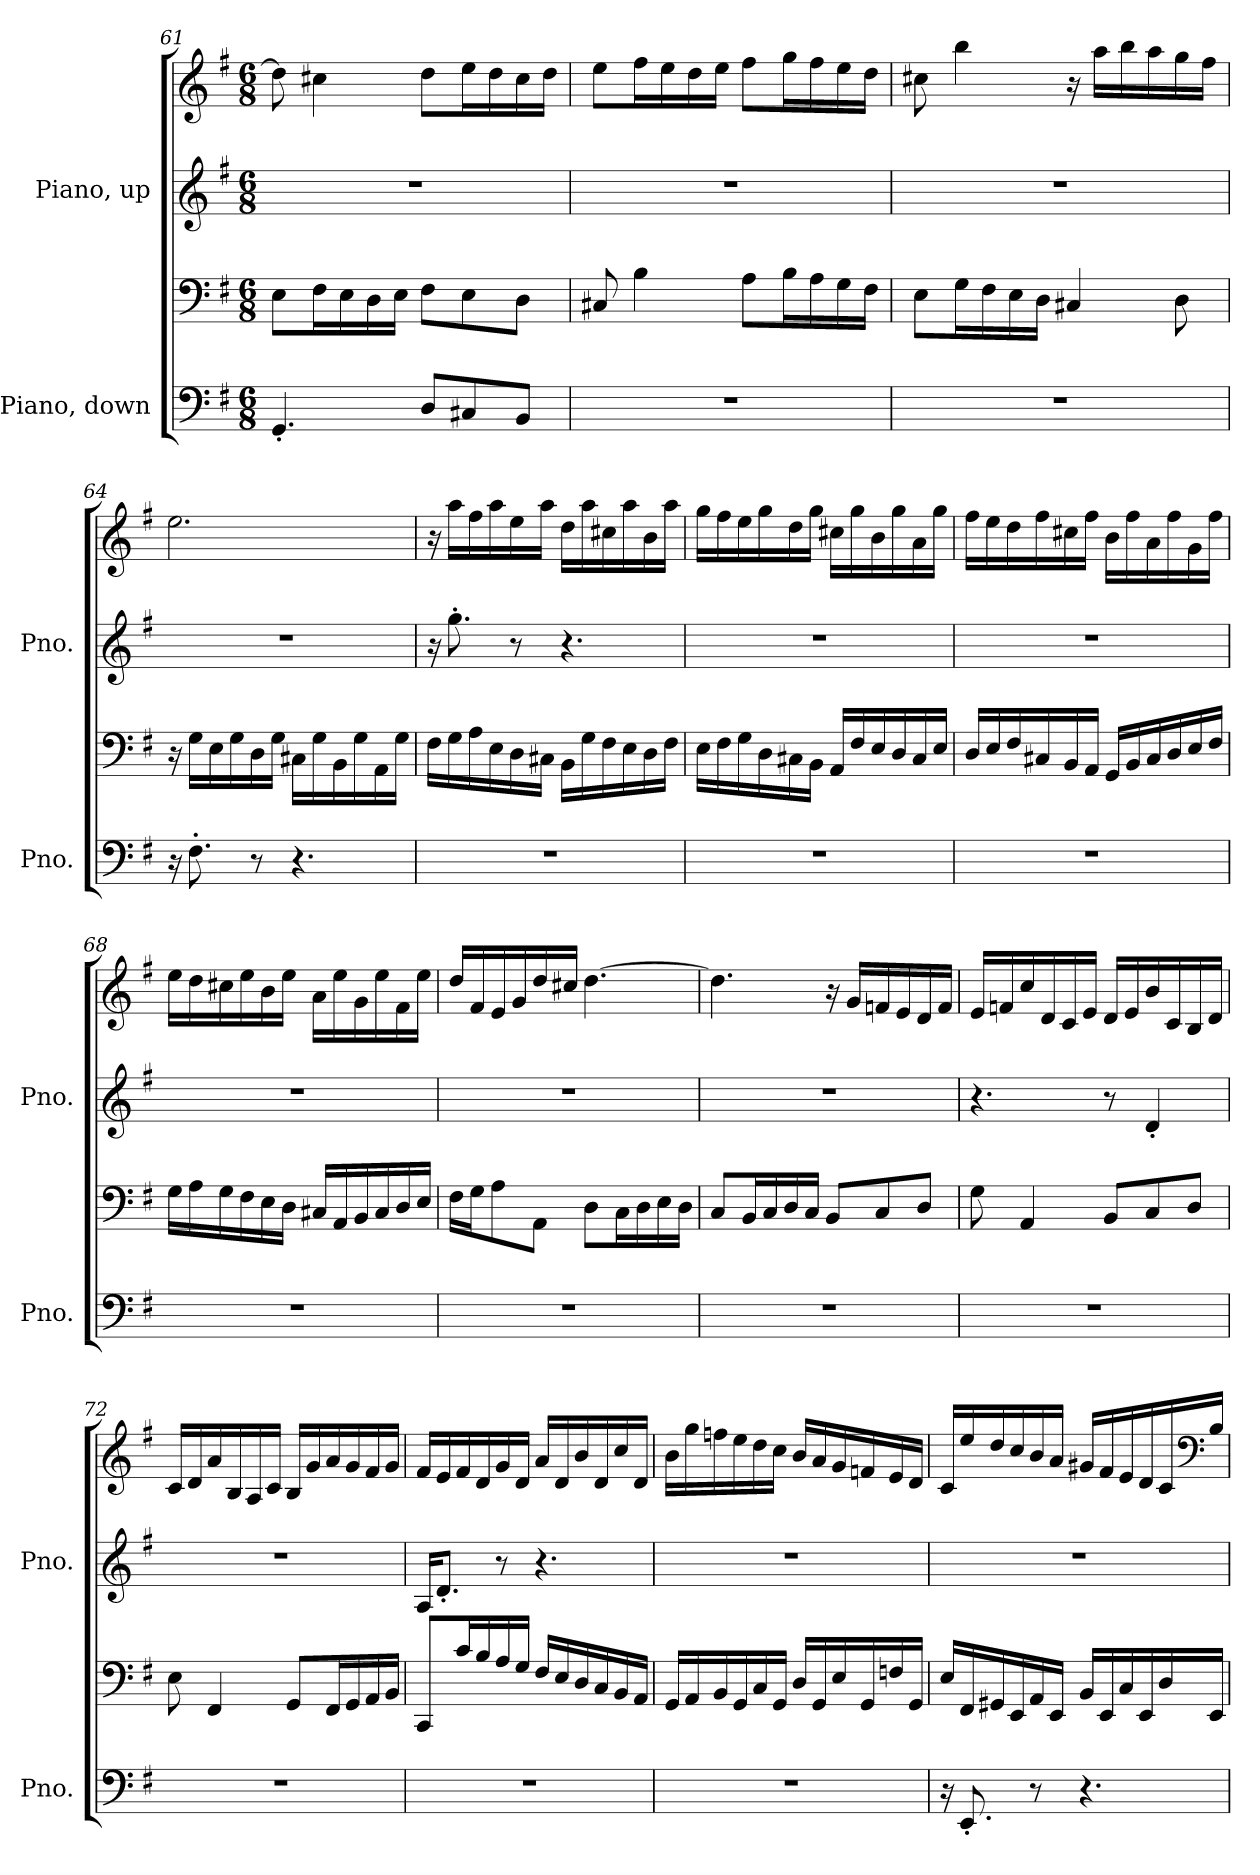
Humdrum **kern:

**kern	**kern	**kern	**kern
*part2	*part2	*part1	*part1
*staff4	*staff3	*staff2	*staff1
*I"Piano, down	*	*I"Piano, up	*
*I'Pno.	*	*I'Pno.	*
*clefF4	*clefF4	*clefG2	*clefG2
*k[f#]	*k[f#]	*k[f#]	*k[f#]
*M6/8	*M6/8	*M6/8	*M6/8
=61	=61	=61	=61
4.GG'/	8E\L	2.r	8dd\]
.	16F#\L	.	4cc#X\
.	16E\	.	.
.	16D\	.	.
.	16E\JJ	.	.
8D/L	8F#\L	.	8dd\L
8C#X/	8E\	.	16ee\L
.	.	.	16dd\
8BB/J	8D\J	.	16cc#\
.	.	.	16dd\JJ
!!LO:LB:g=z
=62	=62	=62	=62
2.r	8C#X/	2.r	8ee\L
.	4B\	.	16ff#\L
.	.	.	16ee\
.	.	.	16dd\
.	.	.	16ee\JJ
.	8A\L	.	8ff#\L
.	16B\L	.	16gg\L
.	16A\	.	16ff#\
.	16G\	.	16ee\
.	16F#\JJ	.	16dd\JJ
=63	=63	=63	=63
2.r	8E\L	2.r	8cc#X\
.	16G\L	.	4bb\
.	16F#\	.	.
.	16E\	.	.
.	16D\JJ	.	.
.	4C#X/	.	16r
.	.	.	16aa\LL
.	.	.	16bb\
.	.	.	16aa\
.	8D\	.	16gg\
.	.	.	16ff#\JJ
=64	=64	=64	=64
16r	16r	2.r	2.ee\
8.F#'\	16G\LL	.	.
.	16E\	.	.
.	16G\	.	.
8r	16D\	.	.
.	16G\JJ	.	.
4.r	16C#X\LL	.	.
.	16G\	.	.
.	16BB\	.	.
.	16G\	.	.
.	16AA\	.	.
.	16G\JJ	.	.
!!LO:LB:g=z
=65	=65	=65	=65
2.r	16F#\LL	16r	16r
.	16G\	8.gg'\	16aa\LL
.	16A\	.	16ff#\
.	16E\	.	16aa\
.	16D\	8r	16ee\
.	16C#X\JJ	.	16aa\JJ
.	16BB\LL	4.r	16dd\LL
.	16G\	.	16aa\
.	16F#\	.	16cc#X\
.	16E\	.	16aa\
.	16D\	.	16b\
.	16F#\JJ	.	16aa\JJ
=66	=66	=66	=66
2.r	16E\LL	2.r	16gg\LL
.	16F#\	.	16ff#\
.	16G\	.	16ee\
.	16D\	.	16gg\
.	16C#X\	.	16dd\
.	16BB\JJ	.	16gg\JJ
.	16AA/LL	.	16cc#X\LL
.	16F#/	.	16gg\
.	16E/	.	16b\
.	16D/	.	16gg\
.	16C#/	.	16a\
.	16E/JJ	.	16gg\JJ
=67	=67	=67	=67
2.r	16D/LL	2.r	16ff#\LL
.	16E/	.	16ee\
.	16F#/	.	16dd\
.	16C#X/	.	16ff#\
.	16BB/	.	16cc#X\
.	16AA/JJ	.	16ff#\JJ
.	16GG/LL	.	16b\LL
.	16BB/	.	16ff#\
.	16C#/	.	16a\
.	16D/	.	16ff#\
.	16E/	.	16g\
.	16F#/JJ	.	16ff#\JJ
!!LO:PB:g=z
=68	=68	=68	=68
2.r	16G\LL	2.r	16ee\LL
.	16A\	.	16dd\
.	16G\	.	16cc#X\
.	16F#\	.	16ee\
.	16E\	.	16b\
.	16D\JJ	.	16ee\JJ
.	16C#X/LL	.	16a\LL
.	16AA/	.	16ee\
.	16BB/	.	16g\
.	16C#/	.	16ee\
.	16D/	.	16f#\
.	16E/JJ	.	16ee\JJ
=69	=69	=69	=69
2.r	16F#\LL	2.r	16dd/LL
.	16G\J	.	16f#/
.	8A\	.	16e/
.	.	.	16g/
.	8AA\J	.	16dd/
.	.	.	16cc#X/JJ
.	8D\L	.	[4.dd\
.	16C\L	.	.
.	16D\	.	.
.	16E\	.	.
.	16D\JJ	.	.
=70	=70	=70	=70
2.r	8C/L	2.r	4.dd\]
.	16BB/L	.	.
.	16C/	.	.
.	16D/	.	.
.	16C/JJ	.	.
.	8BB/L	.	16r
.	.	.	16g/LL
.	8C/	.	16fn/
.	.	.	16e/
.	8D/J	.	16d/
.	.	.	16f/JJ
!!LO:LB:g=z
=71	=71	=71	=71
2.r	8G\	4.r	16e/LL
.	.	.	16fn/
.	4AA/	.	16cc/
.	.	.	16d/
.	.	.	16c/
.	.	.	16e/JJ
.	8BB/L	8r	16d/LL
.	.	.	16e/
.	8C/	4d'/	16b/
.	.	.	16c/
.	8D/J	.	16B/
.	.	.	16d/JJ
=72	=72	=72	=72
2.r	8E\	2.r	16c/LL
.	.	.	16d/
.	4FF#/	.	16a/
.	.	.	16B/
.	.	.	16A/
.	.	.	16c/JJ
.	8GG/L	.	16B/LL
.	.	.	16g/
.	16FF#/L	.	16a/
.	16GG/	.	16g/
.	16AA/	.	16f#/
.	16BB/JJ	.	16g/JJ
=73	=73	=73	=73
2.r	8CC/L	16A/KL	16f#/LL
.	.	8.d'/J	16e/
.	16c/L	.	16f#/
.	16B/	.	16d/
.	16A/	8r	16g/
.	16G/JJ	.	16d/JJ
.	16F#/LL	4.r	16a/LL
.	16E/	.	16d/
.	16D/	.	16b/
.	16C/	.	16d/
.	16BB/	.	16cc/
.	16AA/JJ	.	16d/JJ
!!LO:LB:g=z
=74	=74	=74	=74
2.r	16GG/LL	2.r	16b\LL
.	16AA/	.	16gg\
.	16BB/	.	16ffn\
.	16GG/	.	16ee\
.	16C/	.	16dd\
.	16GG/JJ	.	16cc\JJ
.	16D/LL	.	16b/LL
.	16GG/	.	16a/
.	16E/	.	16g/
.	16GG/	.	16fn/
.	16Fn/	.	16e/
.	16GG/JJ	.	16d/JJ
=75	=75	=75	=75
16r	16E/LL	2.r	16c/LL
8.EE'/	16FF#/	.	16ee/
.	16GG#X/	.	16dd/
.	16EE/	.	16cc/
8r	16AA/	.	16b/
.	16EE/JJ	.	16a/JJ
4.r	16BB/LL	.	16g#X/LL
.	16EE/	.	16f#/
.	16C/	.	16e/
.	16EE/	.	16d/
.	16D/	.	16c/
*	*	*	*clefF4
.	16EE/JJ	.	16B/JJ
=	=	=	=
*-	*-	*-	*-
